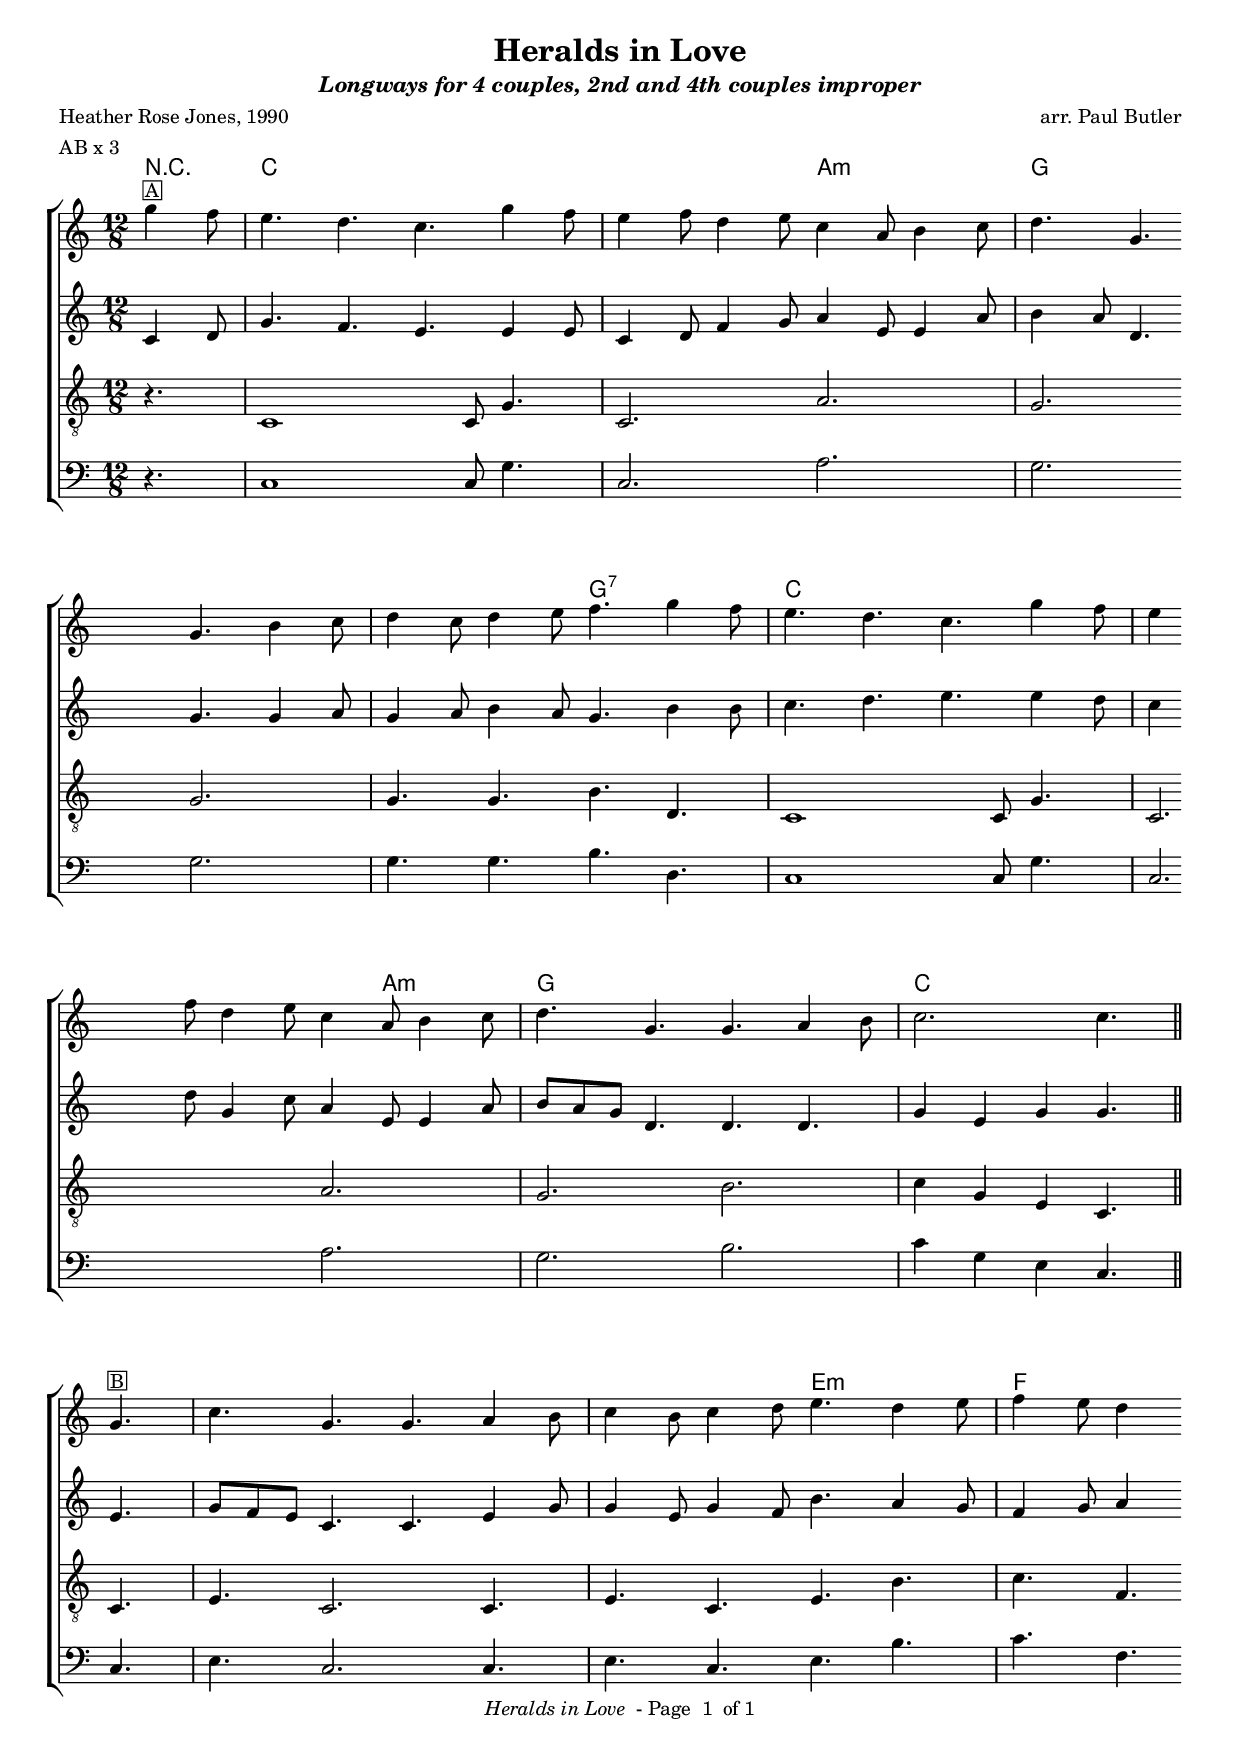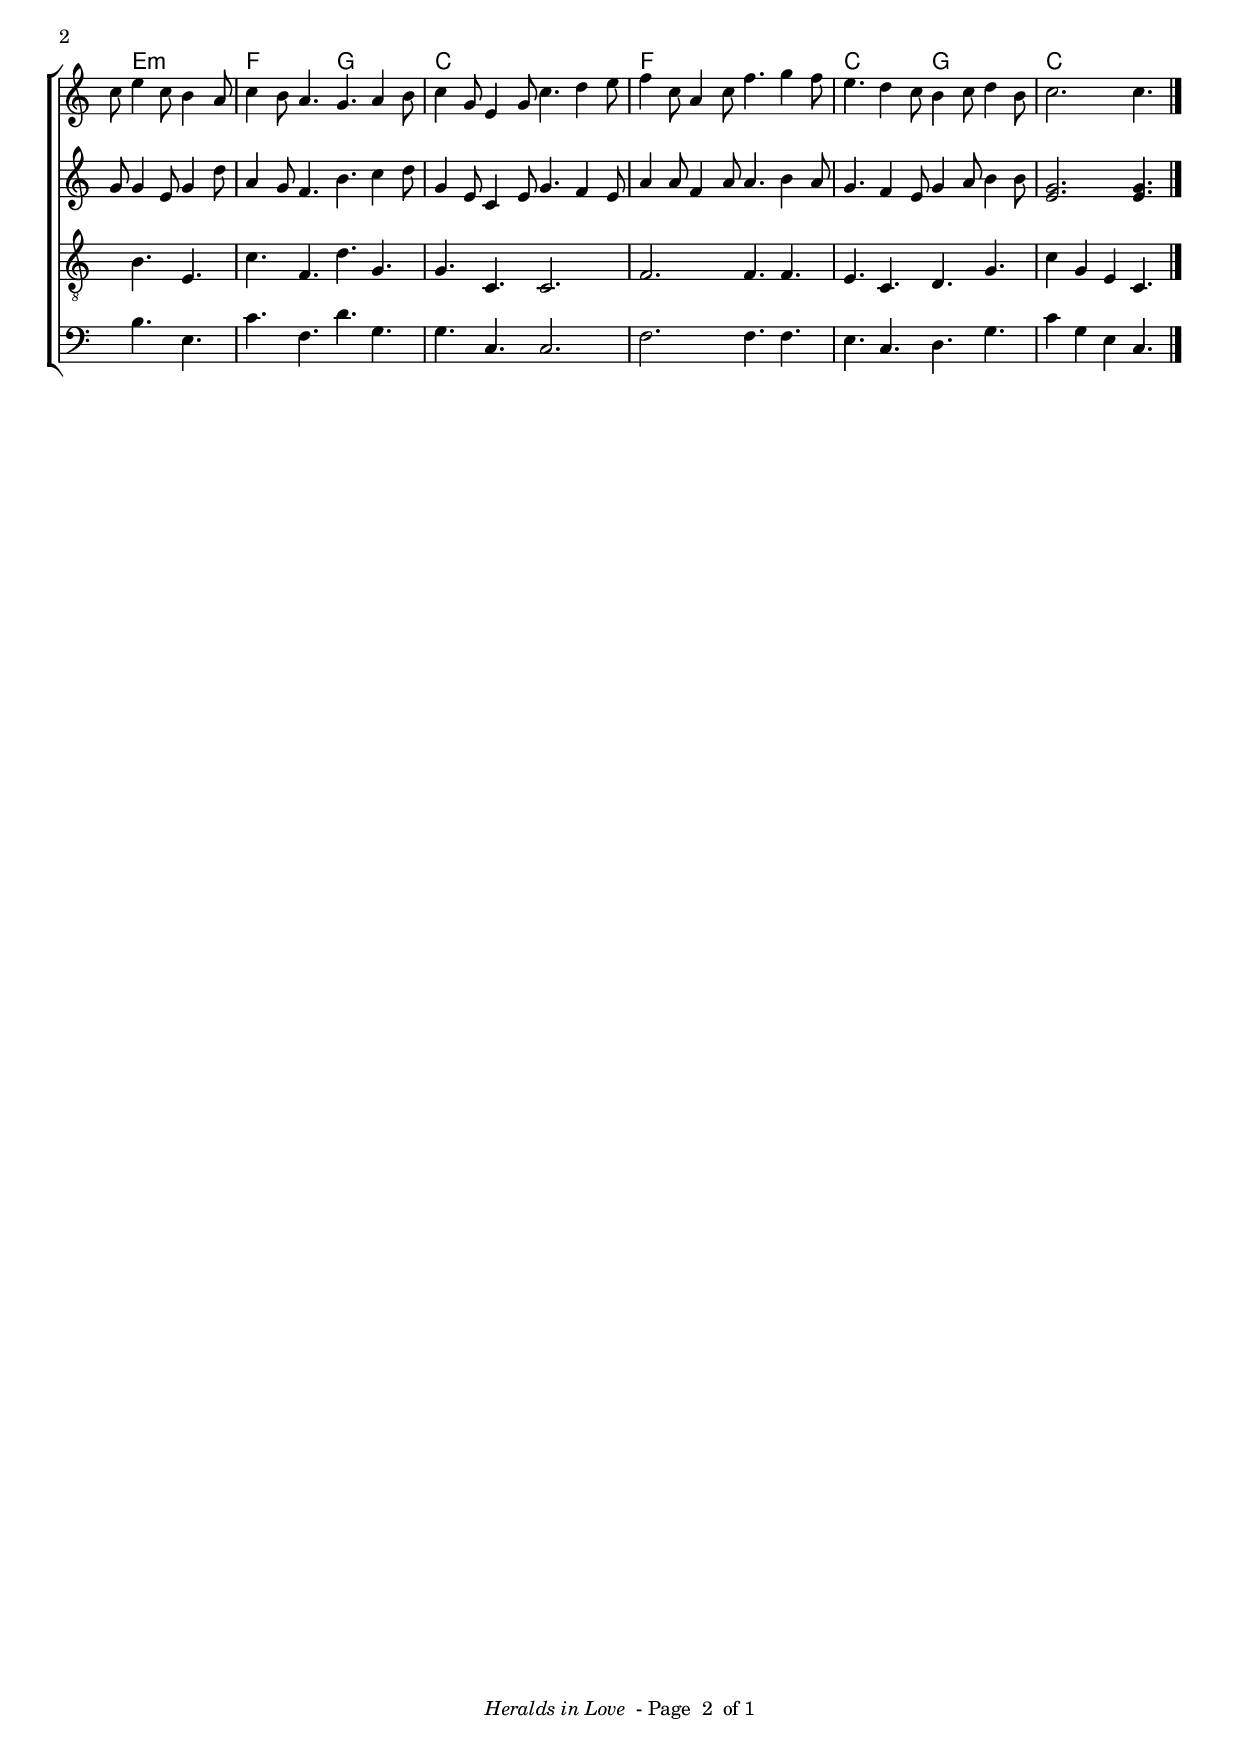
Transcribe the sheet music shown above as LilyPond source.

\paper {
  oddFooterMarkup = \markup {
    \fill-line { \line {
      \italic \fromproperty #'header:title
      " - Page "
      \fromproperty #'page:page-number-string
      " of 1"
    } }
  }
  evenFooterMarkup = \oddFooterMarkup
}
#(set-global-staff-size 17)

\include "english.ly"
\header{
  title = "Heralds in Love"
  poet = "Heather Rose Jones, 1990"
  subtitle = \markup \italic "Longways for 4 couples, 2nd and 4th couples improper"
  meter = "AB x 3"
  composer = "arr. Paul Butler"
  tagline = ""
}

global= {
  \key c \major
  \time 12/8

  \partial 4.
  \repeat unfold 4 {
    \repeat unfold 3 { s1 \noBreak } s1 \break
  }
}

chordLine = \chordmode {
  \set chordChanges = ##t

  \partial 4. r4. |
  % A
  c1. c2. a2.:m | g1. g2. g2.:7 | c1. c2. c4 a2:m |
  g1. c2. c2. |

  % B
  c1. | c2. e2.:m | f2. e2.:m | f2. g2. | c1. | f1. | c2. g2. c2. c4.

}

cantusMusic = \relative c' {
  \partial 4. g''4^\markup{\box A} f8 | e4. d c g'4 f8 | e4 f8 d4 e8 c4 a8 b4 c8 | d4. g,4. g4. b4 c8 | d4 c8 d4 e8 f4. g4 f8 | 
  e4. d4. c4. g'4 f8 | e4 f8 d4 e8 c4 a8 b4 c8 | d4. g,4. g a4 b8 c2. c4. \bar "||" g4.^\markup{\box B}  |

  c4. g g a4 b8 | c4 b8 c4 d8 e4. d4 e8 | f4 e8 d4 c8 e4 c8 b4 a8 | c4 b8 a4. g4. a4 b8 | 
  c4 g8 e4 g8 c4. d4 e8 | f4 c8 a4 c8 f4. g4 f8 | e4. d4 c8 b4 c8 d4 b8 | c2. c4.  \bar "|."
}

altoOneMusic = \relative c' {
  \partial 4. c4 d8 | g4. f4. e4. e4 e8 | c4 d8 f4 g8 a4 e8 e4 a8 | b4 a8 d,4. g4. g4 a8 | g4 a8 b4 a8 g4. b4 b8 |
  c4. d4. e4. e4 d8 | c4 d8 g,4 c8 a4 e8 e4 a8 | b8 a g d4. d d | g4 e g4 g4. e4. | 
  
  g8 f e c4. c e4 g8 | g4 e8 g4 f8 b4. a4 g8 | f4 g8 a4 g8 g4 e8 g4 d'8 | a4 g8 f4. b4. c4 d8 | 

  g,4 e8 c4 e8 g4. f4 e8 | a4 a8 f4 a8 a4. b4 a8 | g4. f4 e8 g4 a8 b4 b8 | <g e>2. <g e>4.
}

bassOneMusic = \relative c {
  \partial 4. r4. | c1 c8 g'4. | c,2. a'2. | g g | g4. g b d, | 
  c1 c8 g'4. | c,2. a'2. | g2. b2. | c4 g e c4. c4. | 
  
  e4. c2. c4. | e4. c4. e4. b'4. | c4. f,4. b4. e,4. | c'4. f,4. d'4. g,4. |
  g4. c,4. c2. | f2. f4. f4. | e4. c4. d4. g4. | c4 g e c4.

}

\score {
  \context ChoirStaff <<
    \context ChordNames = chordcontext << \global \chordLine >>
    \context Staff = cantusStaff <<
      \context Voice = cantus {
	<< \global \cantusMusic >> 
      }
    >>

    \context Staff = altusStaff <<

      \context Voice = altus { 
	<< \global \altoOneMusic >> 
      }
    >>

    \context Staff = tenorStaff << 
      \context Voice = tenor{ 
	<< \global \clef "G_8" \bassOneMusic >>
      }
    >>

    \context Staff = bassusStaff << 
      \context Voice = bassus { 
	<< \global \clef bass \bassOneMusic >>
      }
    >>

  >>

  \midi {
    \context {
      \Score
      tempoWholesPerMinute = #(ly:make-moment 180 4)
    }
  }

  \layout { 
    indent = 0\mm
  }
}


\version "2.10.10"  % necessary for upgrading to future LilyPond versions.
